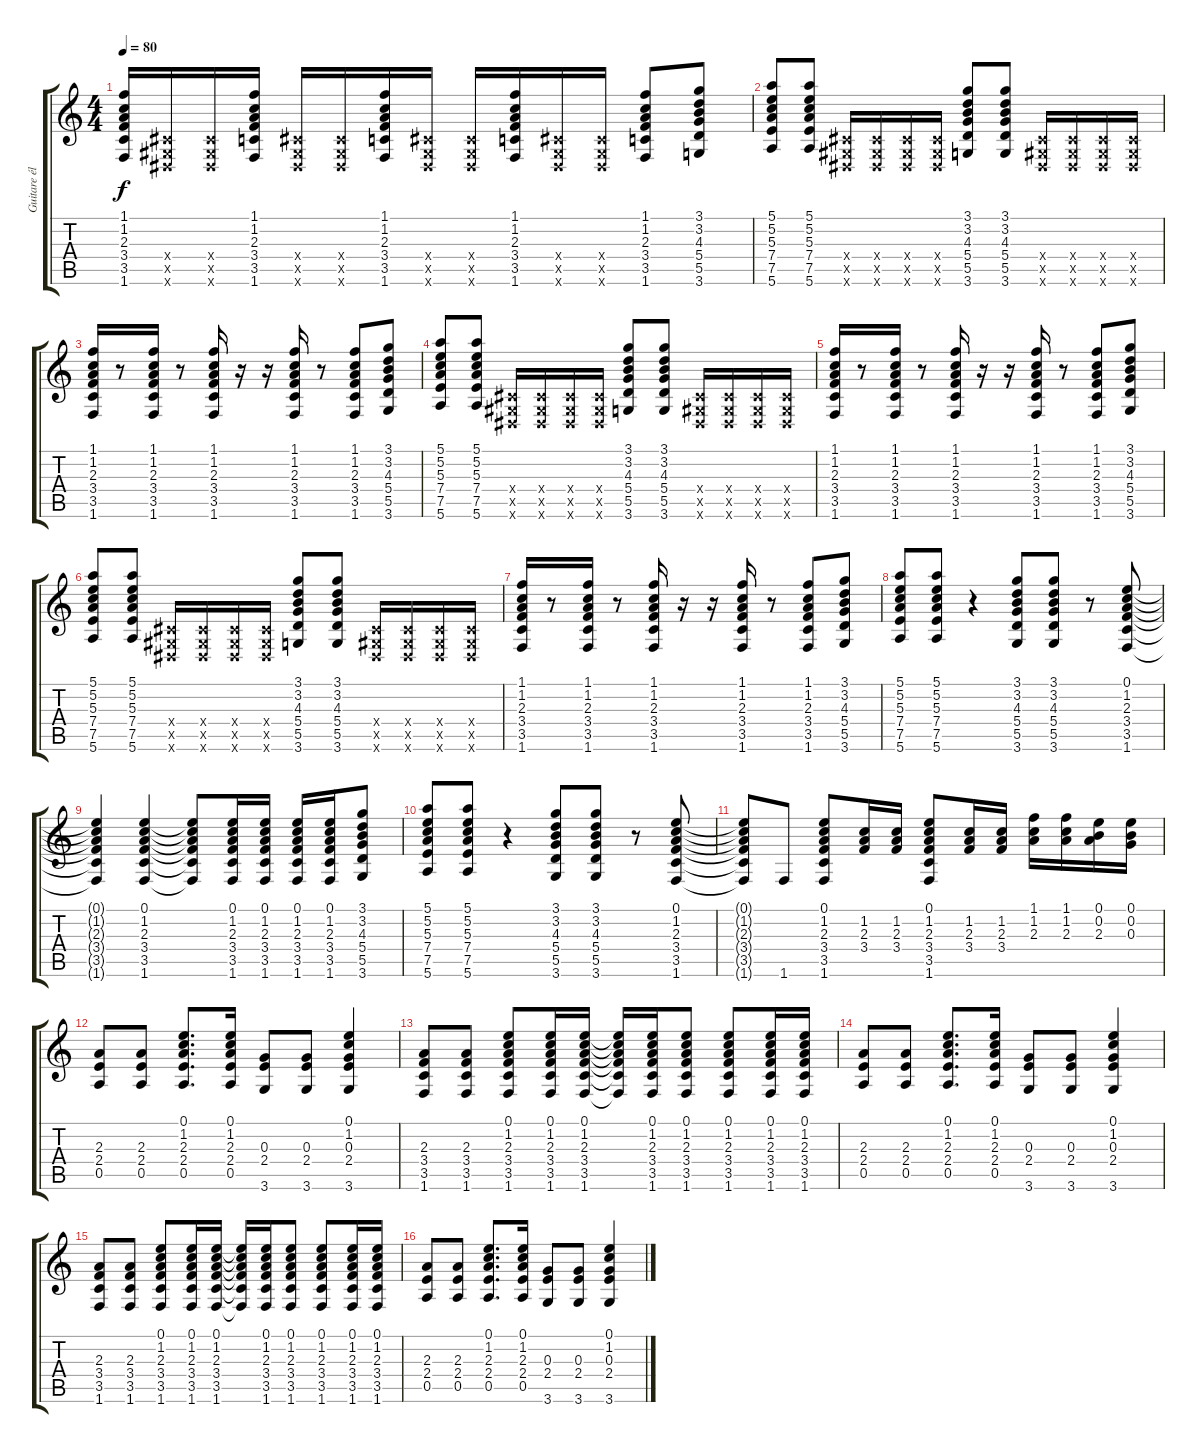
\track ("Guitare électrique" "Guitare él") {instrument electricguitarclean}
\staff {score tabs}
\tuning (E4 B3 G3 D3 A2 E2) {hide}
\ts (4 4)
\tempo 80
\clef g2
\ks c
(1.1 1.2 2.3 3.4 3.5 1.6).16{dy f} (-1.4{x} -1.5{x} -1.6{x}).16 (-1.4{x} -1.5{x} -1.6{x}).16 (1.1 1.2 2.3 3.4 3.5 1.6).16 (-1.4{x} -1.5{x} -1.6{x}).16 (-1.4{x} -1.5{x} -1.6{x}).16 (1.1 1.2 2.3 3.4 3.5 1.6).16 (-1.4{x} -1.5{x} -1.6{x}).16 (-1.4{x} -1.5{x} -1.6{x}).16 (1.1 1.2 2.3 3.4 3.5 1.6).16 (-1.4{x} -1.5{x} -1.6{x}).16 (-1.4{x} -1.5{x} -1.6{x}).16 (1.1 1.2 2.3 3.4 3.5 1.6).8 (3.1 3.2 4.3 5.4 5.5 3.6).8 |
(5.1 5.2 5.3 7.4 7.5 5.6).8 (5.1 5.2 5.3 7.4 7.5 5.6).8 (-1.4{x} -1.5{x} -1.6{x}).16 (-1.4{x} -1.5{x} -1.6{x}).16 (-1.4{x} -1.5{x} -1.6{x}).16 (-1.4{x} -1.5{x} -1.6{x}).16 (3.1 3.2 4.3 5.4 5.5 3.6).8 (3.1 3.2 4.3 5.4 5.5 3.6).8 (-1.4{x} -1.5{x} -1.6{x}).16 (-1.4{x} -1.5{x} -1.6{x}).16 (-1.4{x} -1.5{x} -1.6{x}).16 (-1.4{x} -1.5{x} -1.6{x}).16 |
(1.1 1.2 2.3 3.4 3.5 1.6).16 r.8 (1.1 1.2 2.3 3.4 3.5 1.6).16 r.8 (1.1 1.2 2.3 3.4 3.5 1.6).16 r.16 r.16 (1.1 1.2 2.3 3.4 3.5 1.6).16 r.8 (1.1 1.2 2.3 3.4 3.5 1.6).8 (3.1 3.2 4.3 5.4 5.5 3.6).8 |
(5.1 5.2 5.3 7.4 7.5 5.6).8 (5.1 5.2 5.3 7.4 7.5 5.6).8 (-1.4{x} -1.5{x} -1.6{x}).16 (-1.4{x} -1.5{x} -1.6{x}).16 (-1.4{x} -1.5{x} -1.6{x}).16 (-1.4{x} -1.5{x} -1.6{x}).16 (3.1 3.2 4.3 5.4 5.5 3.6).8 (3.1 3.2 4.3 5.4 5.5 3.6).8 (-1.4{x} -1.5{x} -1.6{x}).16 (-1.4{x} -1.5{x} -1.6{x}).16 (-1.4{x} -1.5{x} -1.6{x}).16 (-1.4{x} -1.5{x} -1.6{x}).16 |
(1.1 1.2 2.3 3.4 3.5 1.6).16 r.8 (1.1 1.2 2.3 3.4 3.5 1.6).16 r.8 (1.1 1.2 2.3 3.4 3.5 1.6).16 r.16 r.16 (1.1 1.2 2.3 3.4 3.5 1.6).16 r.8 (1.1 1.2 2.3 3.4 3.5 1.6).8 (3.1 3.2 4.3 5.4 5.5 3.6).8 |
(5.1 5.2 5.3 7.4 7.5 5.6).8 (5.1 5.2 5.3 7.4 7.5 5.6).8 (-1.4{x} -1.5{x} -1.6{x}).16 (-1.4{x} -1.5{x} -1.6{x}).16 (-1.4{x} -1.5{x} -1.6{x}).16 (-1.4{x} -1.5{x} -1.6{x}).16 (3.1 3.2 4.3 5.4 5.5 3.6).8 (3.1 3.2 4.3 5.4 5.5 3.6).8 (-1.4{x} -1.5{x} -1.6{x}).16 (-1.4{x} -1.5{x} -1.6{x}).16 (-1.4{x} -1.5{x} -1.6{x}).16 (-1.4{x} -1.5{x} -1.6{x}).16 |
(1.1 1.2 2.3 3.4 3.5 1.6).16 r.8 (1.1 1.2 2.3 3.4 3.5 1.6).16 r.8 (1.1 1.2 2.3 3.4 3.5 1.6).16 r.16 r.16 (1.1 1.2 2.3 3.4 3.5 1.6).16 r.8 (1.1 1.2 2.3 3.4 3.5 1.6).8 (3.1 3.2 4.3 5.4 5.5 3.6).8 |
(5.1 5.2 5.3 7.4 7.5 5.6).8 (5.1 5.2 5.3 7.4 7.5 5.6).8 r.4 (3.1 3.2 4.3 5.4 5.5 3.6).8 (3.1 3.2 4.3 5.4 5.5 3.6).8 r.8 (0.1 1.2 2.3 3.4 3.5 1.6).8 |
(0.1{t} 1.2{t} 2.3{t} 3.4{t} 3.5{t} 1.6{t}).4 (0.1 1.2 2.3 3.4 3.5 1.6).4 (0.1{t} 1.2{t} 2.3{t} 3.4{t} 3.5{t} 1.6{t}).8 (0.1 1.2 2.3 3.4 3.5 1.6).16 (0.1 1.2 2.3 3.4 3.5 1.6).16 (0.1 1.2 2.3 3.4 3.5 1.6).16 (0.1 1.2 2.3 3.4 3.5 1.6).16 (3.1 3.2 4.3 5.4 5.5 3.6).8 |
(5.1 5.2 5.3 7.4 7.5 5.6).8 (5.1 5.2 5.3 7.4 7.5 5.6).8 r.4 (3.1 3.2 4.3 5.4 5.5 3.6).8 (3.1 3.2 4.3 5.4 5.5 3.6).8 r.8 (0.1 1.2 2.3 3.4 3.5 1.6).8 |
(0.1{t} 1.2{t} 2.3{t} 3.4{t} 3.5{t} 1.6{t}).8 1.6.8 (0.1 1.2 2.3 3.4 3.5 1.6).8 (1.2 2.3 3.4).16 (1.2 2.3 3.4).16 (0.1 1.2 2.3 3.4 3.5 1.6).8 (1.2 2.3 3.4).16 (1.2 2.3 3.4).16 (1.1 1.2 2.3).16 (1.1 1.2 2.3).16 (0.1 0.2 2.3).16 (0.1 0.2 0.3).16 |
(2.3 2.4 0.5).8 (2.3 2.4 0.5).8 (0.1 1.2 2.3 2.4 0.5).8{d} (0.1 1.2 2.3 2.4 0.5).16 (0.3 2.4 3.6).8 (0.3 2.4 3.6).8 (0.1 1.2 0.3 2.4 3.6).4 |
(2.3 3.4 3.5 1.6).8 (2.3 3.4 3.5 1.6).8 (0.1 1.2 2.3 3.4 3.5 1.6).8 (0.1 1.2 2.3 3.4 3.5 1.6).16 (0.1 1.2 2.3 3.4 3.5 1.6).16 (0.1{t} 1.2{t} 2.3{t} 3.4{t} 3.5{t} 1.6{t}).16 (0.1 1.2 2.3 3.4 3.5 1.6).16 (0.1 1.2 2.3 3.4 3.5 1.6).8 (0.1 1.2 2.3 3.4 3.5 1.6).8 (0.1 1.2 2.3 3.4 3.5 1.6).16 (0.1 1.2 2.3 3.4 3.5 1.6).16 |
(2.3 2.4 0.5).8 (2.3 2.4 0.5).8 (0.1 1.2 2.3 2.4 0.5).8{d} (0.1 1.2 2.3 2.4 0.5).16 (0.3 2.4 3.6).8 (0.3 2.4 3.6).8 (0.1 1.2 0.3 2.4 3.6).4 |
(2.3 3.4 3.5 1.6).8 (2.3 3.4 3.5 1.6).8 (0.1 1.2 2.3 3.4 3.5 1.6).8 (0.1 1.2 2.3 3.4 3.5 1.6).16 (0.1 1.2 2.3 3.4 3.5 1.6).16 (0.1{t} 1.2{t} 2.3{t} 3.4{t} 3.5{t} 1.6{t}).16 (0.1 1.2 2.3 3.4 3.5 1.6).16 (0.1 1.2 2.3 3.4 3.5 1.6).8 (0.1 1.2 2.3 3.4 3.5 1.6).8 (0.1 1.2 2.3 3.4 3.5 1.6).16 (0.1 1.2 2.3 3.4 3.5 1.6).16 |
(2.3 2.4 0.5).8 (2.3 2.4 0.5).8 (0.1 1.2 2.3 2.4 0.5).8{d} (0.1 1.2 2.3 2.4 0.5).16 (0.3 2.4 3.6).8 (0.3 2.4 3.6).8 (0.1 1.2 0.3 2.4 3.6).4
